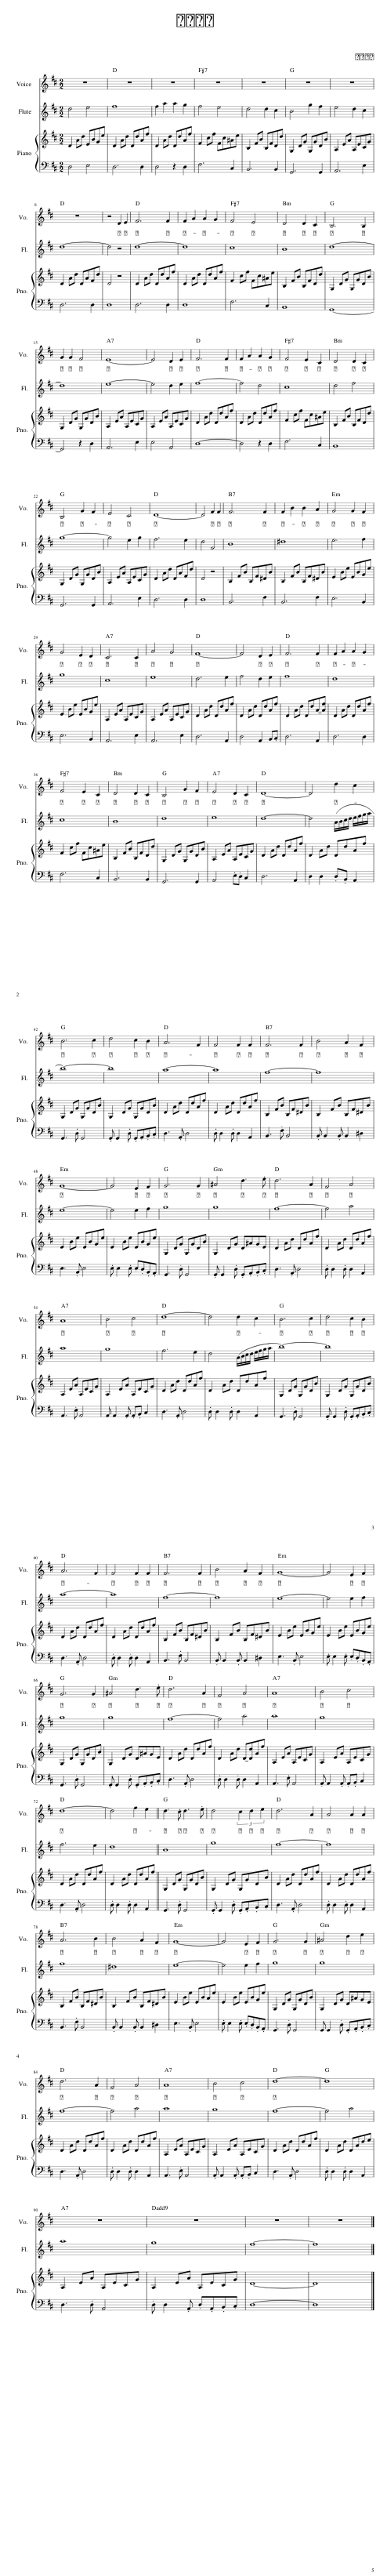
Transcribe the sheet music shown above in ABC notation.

X:1
%%score 1 2 { 3 | 4 }
L:1/8
M:2/2
I:linebreak $
K:D
V:1 treble
V:2 treble
V:3 treble
V:4 bass
V:1
 z8 | z8 | z8 | z8 | z8 | %5
 z8 | z8 |$ z8 | z4 D2 E2 | F6 F2 | %10
 F2 A2 A2 G2 | F4 E4 | D4 D2 C2 | B,6 B,2 |$ G2 G2 F4 | %15
 E8- | E4 D2 E2 | F6 F2 | F2 A2 A2 G2 | F4 E2 C2 | %20
 D4 D2 C2 |$ B,4 G2 F2 | E4 C4 | D8- | D4 F2 F2 | %25
 F6 F2 | F2 B2 B2 A2 | G4 G2 F2 |$ G4 E2 D2 | C6 C2 | %30
 A4 G4 | F8- | F4 D2 E2 | F6 F2 | F2 A2 A2 G2 |$ %35
 F4 E2 C2 | D4 D2 C2 | B,4 G2 F2 | E4 D2 C2 | D8- | %40
 D4 d2 c2 |$ B6 c2 | d4 c2 B2 | A6 F2 | F4 F2 F2 | %45
 F6 F2 | B4 A2 F2 |$ G8- | G4 E2 F2 | G6 G2 | %50
 ^A4 d3 .e | d6 A2 | F4 A4 |$ A8 | B4 c4 | %55
 d8- | d4 d2 c2 | B6 c2 | d4 c2 B2 |$ A6 F2 | %60
 F4 F2 F2 | F6 F2 | B4 A2 F2 | G8- | G4 E2 F2 |$ %65
 G6 G2 | ^A4 d3 .e | d6 A2 | F4 A4 | A8 | %70
 B4 c4 |$ d8- | d4 f2 e2 || d3 .c d3 .e | d4 (3c2 d2 e2 | %75
 d6 A2 | A4 A2 A2 |$ A6 B2 | B4 A2 F2 | G8- | %80
 G4 E2 F2 | G6 G2 | ^A4 d2 e2 |$ d6 A2 | F4 A4 | %85
 A8 | B4 c4 | d8- | d8 |$ z8 | %90
 z8 | z8 | z8 |] %93
V:2
 d4 e4 | f8 | f2 a2 a2 g2 | f4 e4 | d4 d2 c2 | %5
 B4 g2 f2 | e4 d2 c2 |$ d8- | d4 z4 | d8- | %10
 d8 | c8 | B8 | d8- |$ d8 | %15
 e8- | e4 d2 e2 | f8- | f4 d4 | c8 | %20
 d4 f4 |$ g8- | g4 e2 g2 | f6 e2 | d4 F4 | %25
 B8 | ^d8 | e6 f2 |$ g8 | c8 | %30
 e8 | d6 e2 | f4 d2 e2 | f8 | d8 |$ %35
 c8 | B8 | d8 | e8 | d8- | %40
 d4 (A/B/c/d/ e/f/g/a/ |$ b8-) | b8 | a8- | a8 | %45
 f8- | f8 |$ e8- | e4 e2 f2 | g8 | %50
 g8 | f8- | f4 a4 |$ a8 | g8 | %55
 f6 e2 | d4 (A/B/c/d/ e/f/g/a/ | b8-) | b8 |$ a8- | %60
 a8 | f8- | f8 | e8- | e4 e2 f2 |$ %65
 g8 | g8 | f8- | f4 a4 | a8 | %70
 g8 |$ f6 e2 | d8 || B8 | g8 | %75
 f8- | f8 |$ f8 | ^d8 | e8- | %80
 e4 e2 f2 | g8 | g8 |$ f8- | f4 a4 | %85
 a8 | g8 | f8- | f4 a4 |$ a8 | %90
 g8 | f8- | f8 |] %93
V:3
 D2 Ad EBGe | D2 Ad DdAf | D2 Ad DdAf | F2 cf Fc^Ae | B,2 FB B,FDd | %5
 G,2 DG G,GDB | A,2 EA A,ECG |$ D2 Ad DAFd | D4 z4 | D2 Ad DdAf | %10
 D2 Ad DdAf | F2 cf Fc^Ae | B,2 FB B,FDd | G,2 DG G,GDB |$ G,2 DG G,GDB | %15
 A,2 EA A,ECG | A,2 EA A,ECG | D2 Ad DdAf | D2 Ad DdAf | F2 cf Fc^Ae | %20
 B,2 FB B,FDd |$ G,2 DG G,GDB | A,2 EA A,ECG | D2 Ad DAFd | D4 z4 | %25
 B,2 FB B,F^DB | B,2 FB B,F^DB | E2 Be EBGe |$ E2 Be EBGe | A,2 EA A,ECG | %30
 A,2 EA A,ECG | D2 Ad DdAf | D2 Ad DdAf | D2 Ad DdA-[Af] | D2 Ad DdAf |$ %35
 F2 cf Fc^Ae | B,2 FB B,FDd | G,2 DG G,GDB | A,2 EA A,ECG | D2 Ad DdAf | %40
 D2 Ad DdAf |$ G,2 DG G,GDB | G,2 DG G,GDB | D2 Ad DdAf | D2 Ad DdAf | %45
 B,2 FB B,F^DB | B,2 FB B,F^DB |$ E2 Be EBGe | E2 Be EBGe | G,2 DG G,GDB | %50
 G,2 DG D^AGE | D2 Ad DdAf | D2 Ad DdAf |$ A,2 EA A,ECG | A,2 EA A,ECG | %55
 D2 Ad DdAf | D2 Ad DdAf | G,2 DG G,GDB | G,2 DG G,GDB |$ D2 Ad DdAf | %60
 D2 Ad DdAf | B,2 FB B,F^DB | B,2 FB B,F^DB | E2 Be EBGe | E2 Be EBGe |$ %65
 G,2 DG G,GDB | G,2 DG D^AGE | D2 Ad DdAf | D2 Ad D-[Dd]Af | A,2 EA A,ECG | %70
 A,2 EA A,ECG |$ D2 Ad DdAf | D2 Ad DdAf || G,2 DG G,GDB | G,2 DG G,GDB | %75
 D2 Ad DdAf | D2 Ad DdAf |$ B,2 FB B,F^DB | B,2 FB B,F^DB | E2 Be EBAe | %80
 E2 Be EBGe | G,2 DG G,GDB | G,2 DG D^AGE |$ D2 Ad DdAf | D2 Ad DdAf | %85
 A,2 EA A,ECG | A,2 EA A,ECG | D2 Ad DdAf | D2 Ad DAde |$ A,2 EA A,ECG | %90
 A,2 EA A,ECG | D8- | D8 |] %93
V:4
 D,4 E,4 | D,6 D,2 | D,4 z2 D,2 | F,6 C,2 | B,,6 B,,2 | %5
 G,,6 G,,2 | A,,6 E,2 |$ D,6 D,2 | D,8 | D,6 D,2 | %10
 D,8 | F,6 C,2 | B,,8 | G,,8- |$ G,,4 z2 D,2 | %15
 A,,6 E,2 | E,4 A,,4 | D,8- | D,4 z2 D,2 | F,6 C,2 | %20
 B,,8 |$ G,,6 G,,2 | A,,6 E,2 | D,6 D,2 | D,8 | %25
 B,,6 F,2 | B,,6 F,2 | E,6 B,,2 |$ E,6 B,,2 | A,,6 E,2 | %30
 A,,6 E,2 | D,6 A,,2 | D,4 A,,2 B,,.C, | D,6 A,,2 | D,6 D,2 |$ %35
 F,6 C,2 | B,,6 B,,2 | G,,6 G,,2 | A,,4 .E,.D, C,2 | D,6 A,,2 | %40
 D,2 D,2 .D,.B,, A,,2 |$ G,,3 .D, G,,4 | .G,, G,,2 .D, .G,,.A,,.B,,.C, | D,3 .A,, D,4 | .D, D,2 .D, D,2 A,,2 | %45
 B,,3 .F, B,,4 | .B,, B,,2 .B,, B,,2 ^D,2 |$ E,3 .B,, E,4 | .E, E,2 .E, .E,.D,.B,,.A,, | G,,3 .D, G,,4 | %50
 .G,, G,,2 .D, .G,,.A,,.B,,.C, | D,3 .A,, D,4 | .D, D,2 .D, D,2 A,,2 |$ A,,3 .E, A,,4 | A,, A,,2 .A,, .A,,.B,, C,2 | %55
 D,3 .A,, D,4 | .D, D,2 .D, D,2 A,,2 | G,,3 .D, G,,4 | .G,, G,,2 .D, .G,,.A,,.B,,.C, |$ D,3 .A,, D,4 | %60
 .D, D,2 .D, D,2 A,,2 | B,,3 .F, B,,4 | .B,, B,,2 .B,, B,,2 ^D,2 | E,3 .B,, E,4 | .E, E,2 .E, .E,.D,.B,,.A,, |$ %65
 G,,3 .D, G,,4 | .G,, G,,2 .D, .G,,.A,,.B,,.C, | D,3 .A,, D,4 | .D, D,2 .D, D,2 A,,2 | A,,3 .E, A,,4 | %70
 .A,, A,,2 .A,, .A,,.B,, C,2 |$ D,3 .A,, D,4 | .D, D,2 .D, D,2 A,,2 || G,,3 .D, G,,4 | .G,, G,,2 .D, .G,,.A,,.B,,.C, | %75
 D,3 .A,, D,4 | .D, D,2 .D, D,2 A,,2 |$ B,,3 .F, B,,4 | .B,, B,,2 .B,, B,,2 ^D,2 | E,3 .B,, E,4 | %80
 .E, E,2 .E, .E,.D,.B,,.A,, | G,,3 .D, G,,4 | G,, G,,2 .D, .G,,.A,,.B,,.C, |$ D,3 .A,, D,4 | .D, D,2 .D, D,2 A,,2 | %85
 A,,3 .E, A,,4 | .A,, A,,2 .A,, .A,,.B,, C,2 | D,3 .A,, D,4 | .D, D,2 .D, D,2 A,,2 |$ D,3 .D, A,,4 | %90
 .D, D,2 .A,, .D,.A,,.B,,.C, | D,8- | D,8 |] %93
